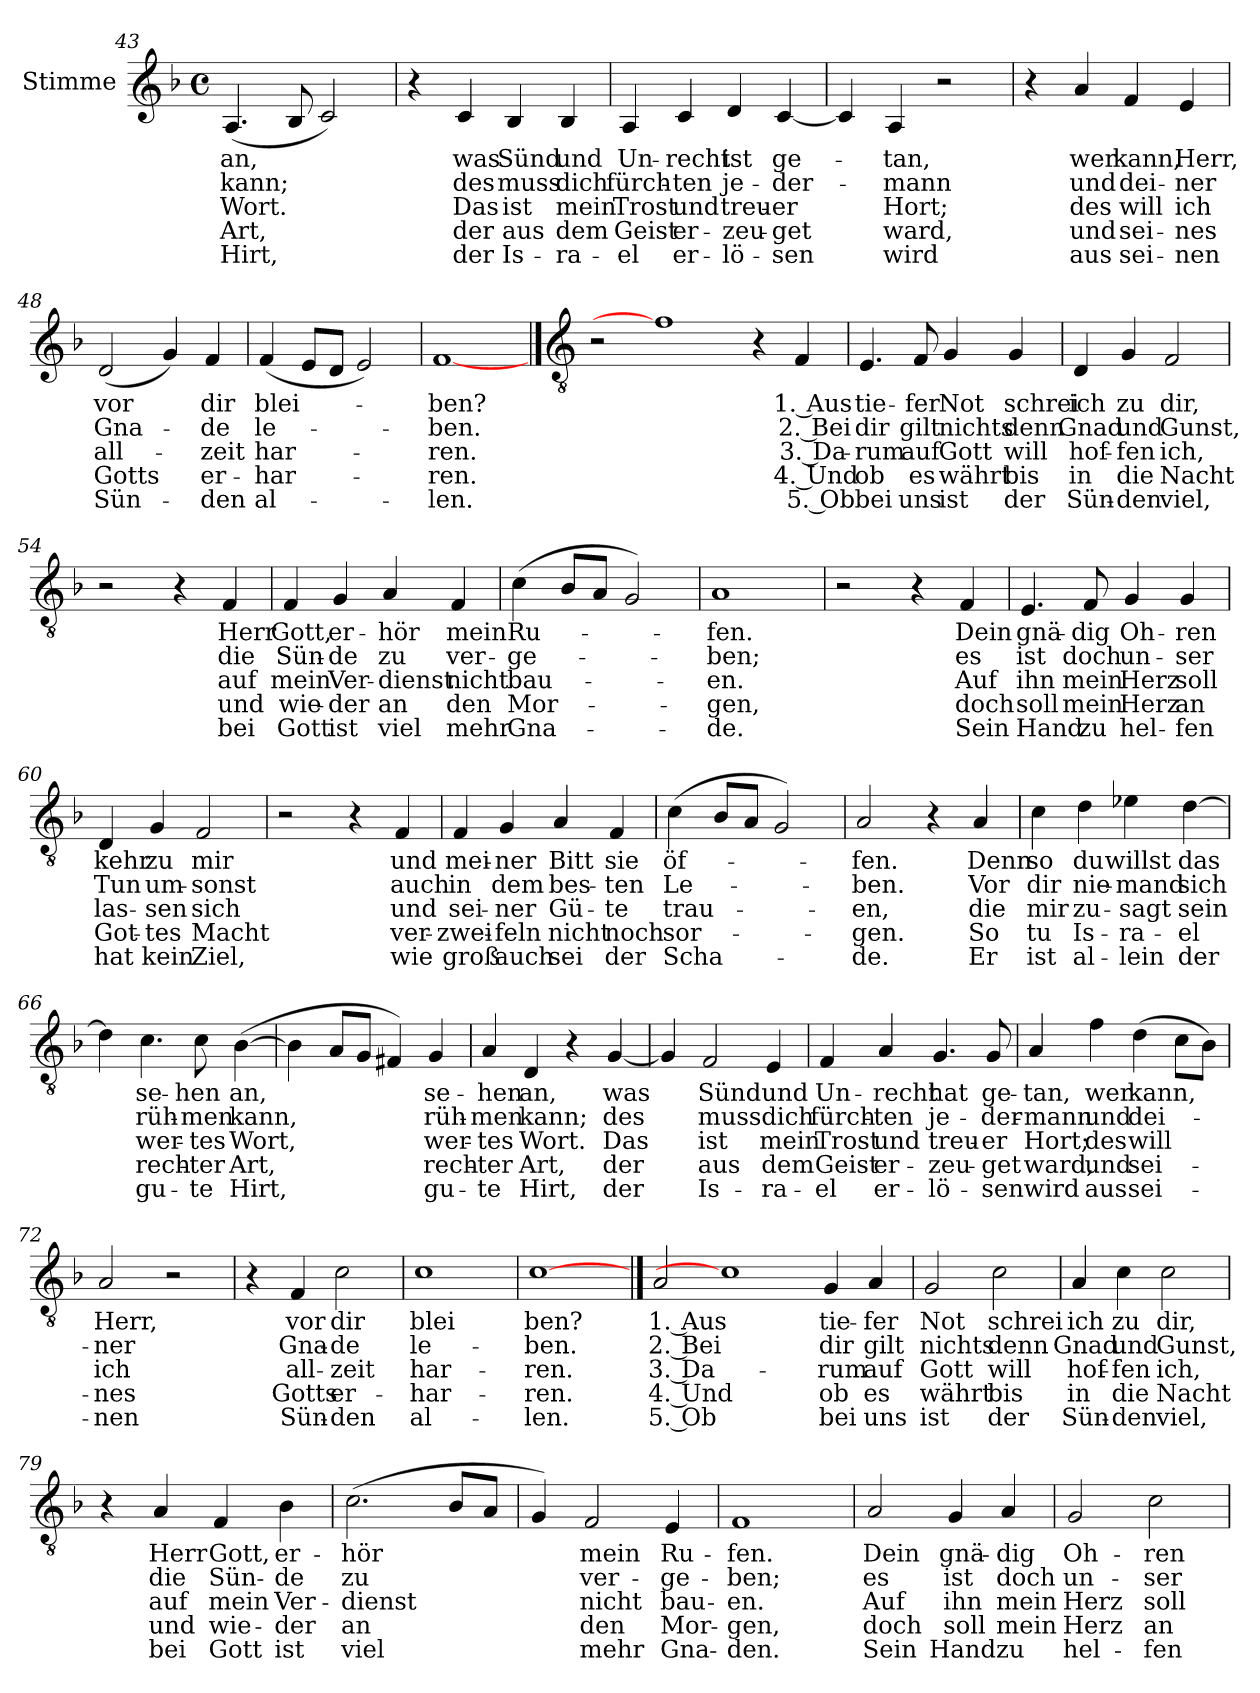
**kern	**text	**text	**text	**text	**text
*part1	*part1	*part1	*part1	*part1	*part1
*staff1	*staff1	*staff1	*staff1	*staff1	*staff1
*I"Stimme	*	*	*	*	*
*clefG2	*	*	*	*	*
*k[b-]	*	*	*	*	*
*M4/4	*	*	*	*	*
*met(c)	*	*	*	*	*
=43	=43	=43	=43	=43	=43
!	!LO:LY:b	!LO:LY:b	!LO:LY:b	!LO:LY:b	!LO:LY:b
(4.A/	an,	kann;	Wort.	Art,	Hirt,
8B-/	.	.	.	.	.
2c/)	.	.	.	.	.
=44	=44	=44	=44	=44	=44
4r	.	.	.	.	.
!	!LO:LY:b	!LO:LY:b	!LO:LY:b	!LO:LY:b	!LO:LY:b
4c/	was	des	Das	der	der
!	!LO:LY:b	!LO:LY:b	!LO:LY:b	!LO:LY:b	!LO:LY:b
4B-/	Sünd	muss	ist	aus	Is-
!	!LO:LY:b	!LO:LY:b	!LO:LY:b	!LO:LY:b	!LO:LY:b
4B-/	und	dich	mein	dem	-ra-
!!LO:LB:g=z
=45	=45	=45	=45	=45	=45
!	!LO:LY:b	!LO:LY:b	!LO:LY:b	!LO:LY:b	!LO:LY:b
4A/	Un-	fürch-	Trost	Geist	-el
!	!LO:LY:b	!LO:LY:b	!LO:LY:b	!LO:LY:b	!LO:LY:b
4c/	-recht	-ten	und	er-	er-
!	!LO:LY:b	!LO:LY:b	!LO:LY:b	!LO:LY:b	!LO:LY:b
4d/	ist	je-	treu-	-zeu-	-lö-
!	!LO:LY:b	!LO:LY:b	!LO:LY:b	!LO:LY:b	!LO:LY:b
[4c/	ge-	-der-	-er	-get	-sen
=46	=46	=46	=46	=46	=46
4c/]	.	.	.	.	.
!	!LO:LY:b	!LO:LY:b	!LO:LY:b	!LO:LY:b	!LO:LY:b
4A/	-tan,	-mann	Hort;	ward,	wird
2r	.	.	.	.	.
=47	=47	=47	=47	=47	=47
4r	.	.	.	.	.
!	!LO:LY:b	!LO:LY:b	!LO:LY:b	!LO:LY:b	!LO:LY:b
4a/	wer	und	des	und	aus
!	!LO:LY:b	!LO:LY:b	!LO:LY:b	!LO:LY:b	!LO:LY:b
4f/	kann,	dei-	will	sei-	sei-
!	!LO:LY:b	!LO:LY:b	!LO:LY:b	!LO:LY:b	!LO:LY:b
4e/	Herr,	-ner	ich	-nes	-nen
=48	=48	=48	=48	=48	=48
!	!LO:LY:b	!LO:LY:b	!LO:LY:b	!LO:LY:b	!LO:LY:b
(2d/	vor	Gna-	all-	Gotts	Sün-
4g/)	.	.	.	.	.
!	!LO:LY:b	!LO:LY:b	!LO:LY:b	!LO:LY:b	!LO:LY:b
4f/	dir	-de	-zeit	er-	-den
=49	=49	=49	=49	=49	=49
!	!LO:LY:b	!LO:LY:b	!LO:LY:b	!LO:LY:b	!LO:LY:b
(4f/	blei-	le-	har-	-har-	al-
8e/L	.	.	.	.	.
8d/J	.	.	.	.	.
2e/)	.	.	.	.	.
=50	=50	=50	=50	=50	=50
!	!LO:LY:b	!LO:LY:b	!LO:LY:b	!LO:LY:b	!LO:LY:b
[1f	-ben?	-ben.	-ren.	-ren.	-len.
!!LO:PB:g=z
==51	==51	==51	==51	==51	==51
*clefGv2	*	*	*	*	*
2r	.	.	.	.	.
1f]	.	.	.	.	.
4r	.	.	.	.	.
!	!LO:LY:b	!LO:LY:b	!LO:LY:b	!LO:LY:b	!LO:LY:b
4F/	1. Aus	2. Bei	3. Da-	4. Und	5. Ob
=52	=52	=52	=52	=52	=52
!	!LO:LY:b	!LO:LY:b	!LO:LY:b	!LO:LY:b	!LO:LY:b
4.E/	tie-	dir	-rum	ob	bei
!	!LO:LY:b	!LO:LY:b	!LO:LY:b	!LO:LY:b	!LO:LY:b
8F/	fer	gilt	auf	es	uns
!	!LO:LY:b	!LO:LY:b	!LO:LY:b	!LO:LY:b	!LO:LY:b
4G/	Not	nichts	Gott	währt	ist
!	!LO:LY:b	!LO:LY:b	!LO:LY:b	!LO:LY:b	!LO:LY:b
4G/	schrei	denn	will	bis	der
=53	=53	=53	=53	=53	=53
!	!LO:LY:b	!LO:LY:b	!LO:LY:b	!LO:LY:b	!LO:LY:b
4D/	ich	Gnad	hof-	in	Sün-
!	!LO:LY:b	!LO:LY:b	!LO:LY:b	!LO:LY:b	!LO:LY:b
4G/	zu	und	-fen	die	-den
!	!LO:LY:b	!LO:LY:b	!LO:LY:b	!LO:LY:b	!LO:LY:b
2F/	dir,	Gunst,	ich,	Nacht	viel,
=54	=54	=54	=54	=54	=54
2r	.	.	.	.	.
4r	.	.	.	.	.
!	!LO:LY:b	!LO:LY:b	!LO:LY:b	!LO:LY:b	!LO:LY:b
4F/	Herr	die	auf	und	bei
=55	=55	=55	=55	=55	=55
!	!LO:LY:b	!LO:LY:b	!LO:LY:b	!LO:LY:b	!LO:LY:b
4F/	Gott,	Sün-	mein	wie-	Gott
!	!LO:LY:b	!LO:LY:b	!LO:LY:b	!LO:LY:b	!LO:LY:b
4G/	er-	-de	Ver-	-der	ist
!	!LO:LY:b	!LO:LY:b	!LO:LY:b	!LO:LY:b	!LO:LY:b
4A/	hör	zu	-dienst	an	viel
!	!LO:LY:b	!LO:LY:b	!LO:LY:b	!LO:LY:b	!LO:LY:b
4F/	mein	ver-	nicht	den	mehr
!!LO:LB:g=z
=56	=56	=56	=56	=56	=56
!	!LO:LY:b	!LO:LY:b	!LO:LY:b	!LO:LY:b	!LO:LY:b
(4c\	Ru-	-ge-	bau-	Mor-	Gna-
8B-/L	.	.	.	.	.
8A/J	.	.	.	.	.
2G/)	.	.	.	.	.
=57	=57	=57	=57	=57	=57
!	!LO:LY:b	!LO:LY:b	!LO:LY:b	!LO:LY:b	!LO:LY:b
1A	-fen.	-ben;	-en.	-gen,	-de.
=58	=58	=58	=58	=58	=58
2r	.	.	.	.	.
4r	.	.	.	.	.
!	!LO:LY:b	!LO:LY:b	!LO:LY:b	!LO:LY:b	!LO:LY:b
4F/	Dein	es	Auf	doch	Sein
=59	=59	=59	=59	=59	=59
!	!LO:LY:b	!LO:LY:b	!LO:LY:b	!LO:LY:b	!LO:LY:b
4.E/	gnä-	ist	ihn	soll	Hand
!	!LO:LY:b	!LO:LY:b	!LO:LY:b	!LO:LY:b	!LO:LY:b
8F/	-dig	doch	mein	mein	zu
!	!LO:LY:b	!LO:LY:b	!LO:LY:b	!LO:LY:b	!LO:LY:b
4G/	Oh-	un-	Herz	Herz	hel-
!	!LO:LY:b	!LO:LY:b	!LO:LY:b	!LO:LY:b	!LO:LY:b
4G/	-ren	-ser	soll	an	-fen
=60	=60	=60	=60	=60	=60
!	!LO:LY:b	!LO:LY:b	!LO:LY:b	!LO:LY:b	!LO:LY:b
4D/	kehr	Tun	las-	Got-	hat
!	!LO:LY:b	!LO:LY:b	!LO:LY:b	!LO:LY:b	!LO:LY:b
4G/	zu	um-	-sen	-tes	kein
!	!LO:LY:b	!LO:LY:b	!LO:LY:b	!LO:LY:b	!LO:LY:b
2F/	mir	-sonst	sich	Macht	Ziel,
!!LO:LB:g=z
=61	=61	=61	=61	=61	=61
2r	.	.	.	.	.
4r	.	.	.	.	.
!	!LO:LY:b	!LO:LY:b	!LO:LY:b	!LO:LY:b	!LO:LY:b
4F/	und	auch	und	ver-	wie
=62	=62	=62	=62	=62	=62
!	!LO:LY:b	!LO:LY:b	!LO:LY:b	!LO:LY:b	!LO:LY:b
4F/	mei-	in	sei-	-zwei-	groß
!	!LO:LY:b	!LO:LY:b	!LO:LY:b	!LO:LY:b	!LO:LY:b
4G/	-ner	dem	-ner	-feln	auch
!	!LO:LY:b	!LO:LY:b	!LO:LY:b	!LO:LY:b	!LO:LY:b
4A/	Bitt	bes-	Gü-	nicht	sei
!	!LO:LY:b	!LO:LY:b	!LO:LY:b	!LO:LY:b	!LO:LY:b
4F/	sie	-ten	-te	noch	der
=63	=63	=63	=63	=63	=63
!	!LO:LY:b	!LO:LY:b	!LO:LY:b	!LO:LY:b	!LO:LY:b
(4c\	öf-	Le-	trau-	sor-	Scha-
8B-/L	.	.	.	.	.
8A/J	.	.	.	.	.
2G/)	.	.	.	.	.
=64	=64	=64	=64	=64	=64
!	!LO:LY:b	!LO:LY:b	!LO:LY:b	!LO:LY:b	!LO:LY:b
2A/	-fen.	-ben.	-en,	-gen.	-de.
4r	.	.	.	.	.
!	!LO:LY:b	!LO:LY:b	!LO:LY:b	!LO:LY:b	!LO:LY:b
4A/	Denn	Vor	die	So	Er
=65	=65	=65	=65	=65	=65
!	!LO:LY:b	!LO:LY:b	!LO:LY:b	!LO:LY:b	!LO:LY:b
4c\	so	dir	mir	tu	ist
!	!LO:LY:b	!LO:LY:b	!LO:LY:b	!LO:LY:b	!LO:LY:b
4d\	du	nie-	zu-	Is-	al-
!	!LO:LY:b	!LO:LY:b	!LO:LY:b	!LO:LY:b	!LO:LY:b
4e-X\	willst	-mand	-sagt	-ra-	-lein
!	!LO:LY:b	!LO:LY:b	!LO:LY:b	!LO:LY:b	!LO:LY:b
[4d\	das	sich	sein	-el	der
!!LO:LB:g=z
=66	=66	=66	=66	=66	=66
4d\]	.	.	.	.	.
!	!LO:LY:b	!LO:LY:b	!LO:LY:b	!LO:LY:b	!LO:LY:b
4.c\	se-	rüh-	wer-	rech-	gu-
!	!LO:LY:b	!LO:LY:b	!LO:LY:b	!LO:LY:b	!LO:LY:b
8c\	-hen	-men	-tes	-ter	-te
!	!LO:LY:b	!LO:LY:b	!LO:LY:b	!LO:LY:b	!LO:LY:b
([4B-\	an,	kann,	Wort,	Art,	Hirt,
=67	=67	=67	=67	=67	=67
4B-\]	.	.	.	.	.
8A/L	.	.	.	.	.
8G/J	.	.	.	.	.
4F#X/)	.	.	.	.	.
!	!LO:LY:b	!LO:LY:b	!LO:LY:b	!LO:LY:b	!LO:LY:b
4G/	se-	rüh-	wer-	rech-	gu-
=68	=68	=68	=68	=68	=68
!	!LO:LY:b	!LO:LY:b	!LO:LY:b	!LO:LY:b	!LO:LY:b
4A/	-hen	-men	-tes	-ter	-te
!	!LO:LY:b	!LO:LY:b	!LO:LY:b	!LO:LY:b	!LO:LY:b
4D/	an,	kann;	Wort.	Art,	Hirt,
4r	.	.	.	.	.
!	!LO:LY:b	!LO:LY:b	!LO:LY:b	!LO:LY:b	!LO:LY:b
[4G/	was	des	Das	der	der
=69	=69	=69	=69	=69	=69
4G/]	.	.	.	.	.
!	!LO:LY:b	!LO:LY:b	!LO:LY:b	!LO:LY:b	!LO:LY:b
2F/	Sünd	muss	ist	aus	Is-
!	!LO:LY:b	!LO:LY:b	!LO:LY:b	!LO:LY:b	!LO:LY:b
4E/	und	dich	mein	dem	-ra-
!!LO:LB:g=z
=70	=70	=70	=70	=70	=70
!	!LO:LY:b	!LO:LY:b	!LO:LY:b	!LO:LY:b	!LO:LY:b
4F/	Un-	fürch-	Trost	Geist	-el
!	!LO:LY:b	!LO:LY:b	!LO:LY:b	!LO:LY:b	!LO:LY:b
4A/	-recht	-ten	und	er-	er-
!	!LO:LY:b	!LO:LY:b	!LO:LY:b	!LO:LY:b	!LO:LY:b
4.G/	hat	je-	treu-	-zeu-	-lö-
!	!LO:LY:b	!LO:LY:b	!LO:LY:b	!LO:LY:b	!LO:LY:b
8G/	ge-	-der-	-er	-get	-sen
=71	=71	=71	=71	=71	=71
!	!LO:LY:b	!LO:LY:b	!LO:LY:b	!LO:LY:b	!LO:LY:b
4A/	-tan,	-mann	Hort;	ward,	wird
!	!LO:LY:b	!LO:LY:b	!LO:LY:b	!LO:LY:b	!LO:LY:b
4f\	wer	und	des	und	aus
!	!LO:LY:b	!LO:LY:b	!LO:LY:b	!LO:LY:b	!LO:LY:b
(4d\	kann,	dei-	will	-sei-	sei-
8c\L	.	.	.	.	.
8B-\J)	.	.	.	.	.
=72	=72	=72	=72	=72	=72
!	!LO:LY:b	!LO:LY:b	!LO:LY:b	!LO:LY:b	!LO:LY:b
2A/	Herr,	-ner	ich	-nes	-nen
2r	.	.	.	.	.
=73	=73	=73	=73	=73	=73
4r	.	.	.	.	.
!	!LO:LY:b	!LO:LY:b	!LO:LY:b	!LO:LY:b	!LO:LY:b
4F/	vor	Gna-	all-	Gotts	Sün-
!	!LO:LY:b	!LO:LY:b	!LO:LY:b	!LO:LY:b	!LO:LY:b
2c\	dir	-de	-zeit	er-	-den
=74	=74	=74	=74	=74	=74
!	!LO:LY:b	!LO:LY:b	!LO:LY:b	!LO:LY:b	!LO:LY:b
1c	blei	le-	har-	-har-	al-
=75	=75	=75	=75	=75	=75
!	!LO:LY:b	!LO:LY:b	!LO:LY:b	!LO:LY:b	!LO:LY:b
[1c	ben?	-ben.	-ren.	-ren.	-len.
!!LO:PB:g=z
==76	==76	==76	==76	==76	==76
!	!LO:LY:b	!LO:LY:b	!LO:LY:b	!LO:LY:b	!LO:LY:b
2A/	1. Aus	2. Bei	3. Da-	4. Und	5. Ob
1c]	.	.	.	.	.
!	!LO:LY:b	!LO:LY:b	!LO:LY:b	!LO:LY:b	!LO:LY:b
4G/	tie-	dir	-rum	ob	bei
!	!LO:LY:b	!LO:LY:b	!LO:LY:b	!LO:LY:b	!LO:LY:b
4A/	-fer	gilt	auf	es	uns
=77	=77	=77	=77	=77	=77
!	!LO:LY:b	!LO:LY:b	!LO:LY:b	!LO:LY:b	!LO:LY:b
2G/	Not	nichts	Gott	währt	ist
!	!LO:LY:b	!LO:LY:b	!LO:LY:b	!LO:LY:b	!LO:LY:b
2c\	schrei	denn	will	bis	der
=78	=78	=78	=78	=78	=78
!	!LO:LY:b	!LO:LY:b	!LO:LY:b	!LO:LY:b	!LO:LY:b
4A/	ich	Gnad	hof-	in	Sün-
!	!LO:LY:b	!LO:LY:b	!LO:LY:b	!LO:LY:b	!LO:LY:b
4c\	zu	und	-fen	die	-den
!	!LO:LY:b	!LO:LY:b	!LO:LY:b	!LO:LY:b	!LO:LY:b
2c\	dir,	Gunst,	ich,	Nacht	viel,
=79	=79	=79	=79	=79	=79
4r	.	.	.	.	.
!	!LO:LY:b	!LO:LY:b	!LO:LY:b	!LO:LY:b	!LO:LY:b
4A/	Herr	die	auf	und	bei
!	!LO:LY:b	!LO:LY:b	!LO:LY:b	!LO:LY:b	!LO:LY:b
4F/	Gott,	Sün-	mein	wie-	Gott
!	!LO:LY:b	!LO:LY:b	!LO:LY:b	!LO:LY:b	!LO:LY:b
4B-\	er-	-de	Ver-	-der	ist
!!LO:LB:g=z
=80	=80	=80	=80	=80	=80
!	!LO:LY:b	!LO:LY:b	!LO:LY:b	!LO:LY:b	!LO:LY:b
(2.c\	-hör	zu	-dienst	an	viel
8B-/L	.	.	.	.	.
8A/J	.	.	.	.	.
=81	=81	=81	=81	=81	=81
4G/)	.	.	.	.	.
!	!LO:LY:b	!LO:LY:b	!LO:LY:b	!LO:LY:b	!LO:LY:b
2F/	mein	ver-	nicht	den	mehr
!	!LO:LY:b	!LO:LY:b	!LO:LY:b	!LO:LY:b	!LO:LY:b
4E/	Ru-	-ge-	bau-	Mor-	Gna-
=82	=82	=82	=82	=82	=82
!	!LO:LY:b	!LO:LY:b	!LO:LY:b	!LO:LY:b	!LO:LY:b
1F	-fen.	-ben;	-en.	-gen,	-den.
=83	=83	=83	=83	=83	=83
!	!LO:LY:b	!LO:LY:b	!LO:LY:b	!LO:LY:b	!LO:LY:b
2A/	Dein	es	Auf	doch	Sein
!	!LO:LY:b	!LO:LY:b	!LO:LY:b	!LO:LY:b	!LO:LY:b
4G/	gnä-	ist	ihn	soll	Hand
!	!LO:LY:b	!LO:LY:b	!LO:LY:b	!LO:LY:b	!LO:LY:b
4A/	-dig	doch	mein	mein	zu
=84	=84	=84	=84	=84	=84
!	!LO:LY:b	!LO:LY:b	!LO:LY:b	!LO:LY:b	!LO:LY:b
2G/	Oh-	un-	Herz	Herz	hel-
!	!LO:LY:b	!LO:LY:b	!LO:LY:b	!LO:LY:b	!LO:LY:b
2c\	-ren	-ser	soll	an	-fen
=	=	=	=	=	=
*-	*-	*-	*-	*-	*-
